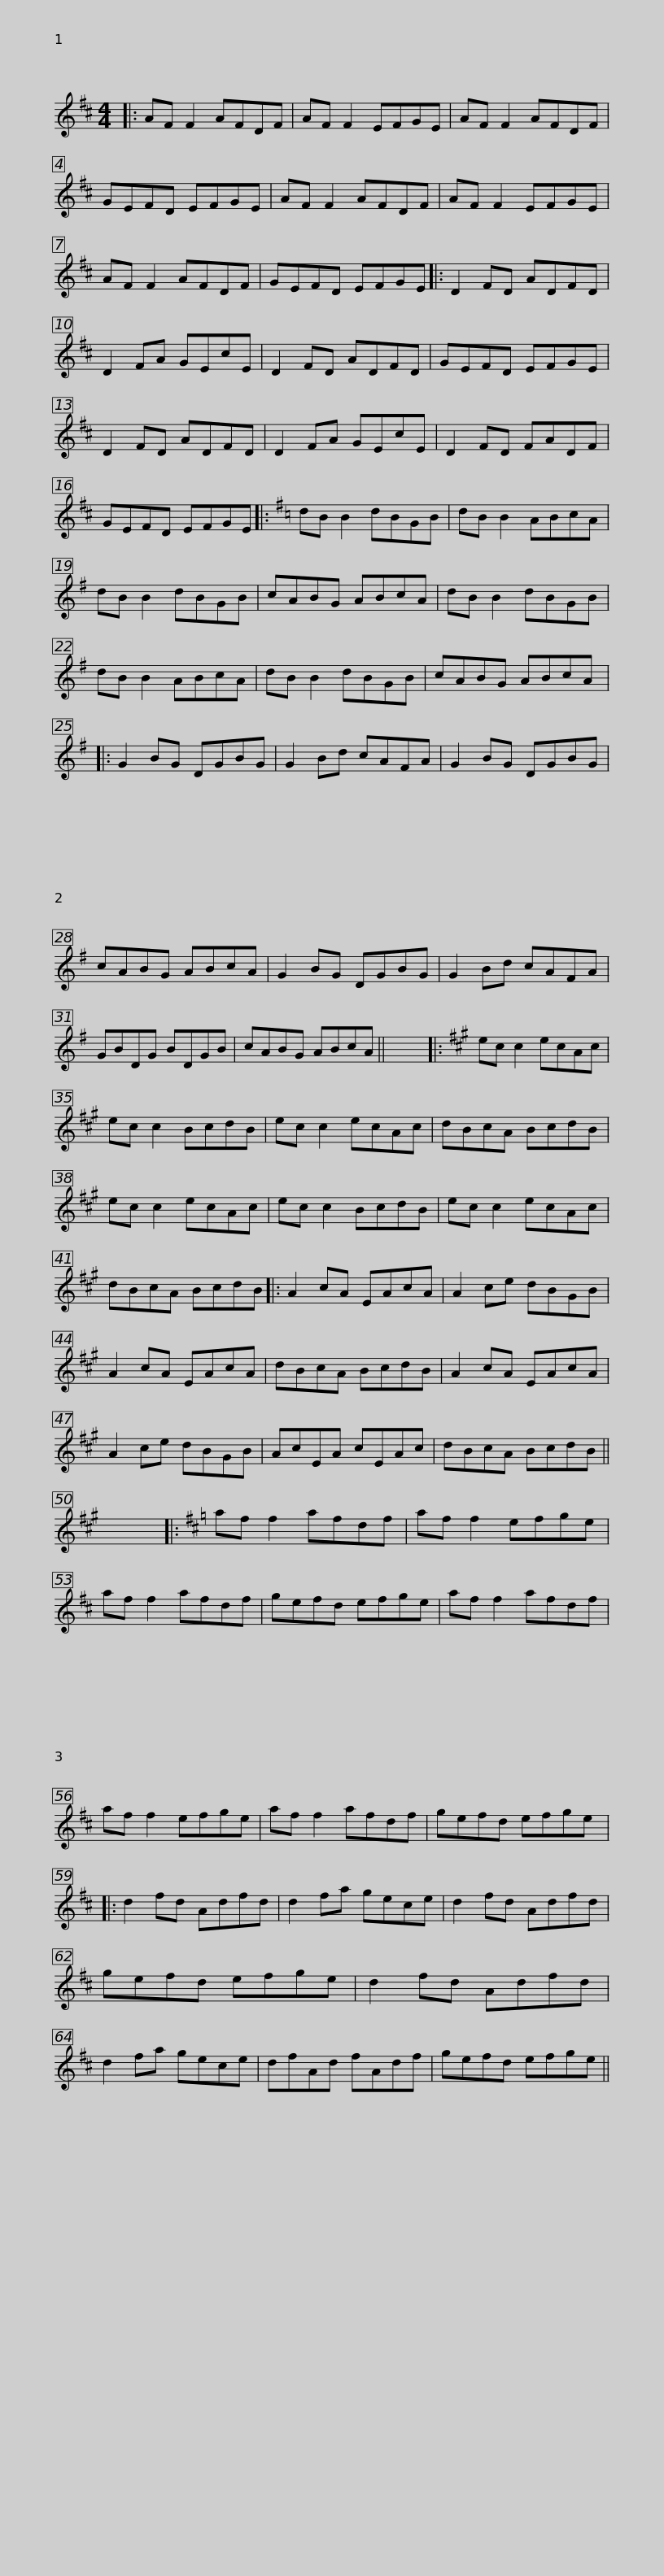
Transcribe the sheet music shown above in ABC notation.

X:1
L:1/8
M:4/4
I:linebreak $
K:D
V:1 treble
V:1
|: AF F2 AFDF | AF F2 EFGE | AF F2 AFDF | GEFD EFGE | AF F2 AFDF | %5
 AF F2 EFGE |$ AF F2 AFDF | GEFD EFGE |: D2 FD ADFD | D2 FA GEcE | %10
 D2 FD ADFD | GEFD EFGE |$ D2 FD ADFD | D2 FA GEcE | D2 FD FADF | %15
 GEFD EFGE |:[K:G] dB B2 dBGB | dB B2 ABcA |$ dB B2 dBGB | cABG ABcA | %20
 dB B2 dBGB | dB B2 ABcA | dB B2 dBGB | cABG ABcA |:$ G2 BG DGBG | %25
 G2 Bd cAFA | G2 BG DGBG | cABG ABcA | G2 BG DGBG | G2 Bd cAFA |$ %30
 GBDG BDGB | cABG ABcA || x8 |:[K:A] ec c2 ecAc | ec c2 BcdB | %35
 ec c2 ecAc |$ dBcA BcdB | ec c2 ecAc | ec c2 BcdB | ec c2 ecAc | %40
 dBcA BcdB |: A2 cA EAcA |$ A2 ce dBGB | A2 cA EAcA | dBcA BcdB | %45
 A2 cA EAcA | A2 ce dBGB | AcEA cEAc |$ dBcA BcdB || x8 |: %50
[K:D] af f2 afdf | af f2 efge | af f2 afdf | gefd efge |$ af f2 afdf | %55
 af f2 efge | af f2 afdf | gefd efge |: d2 fd Adfd | d2 fa gece |$ %60
 d2 fd Adfd | gefd efge | d2 fd Adfd | d2 fa gece | dfAd fAdf | %65
 gefd efge || %66
